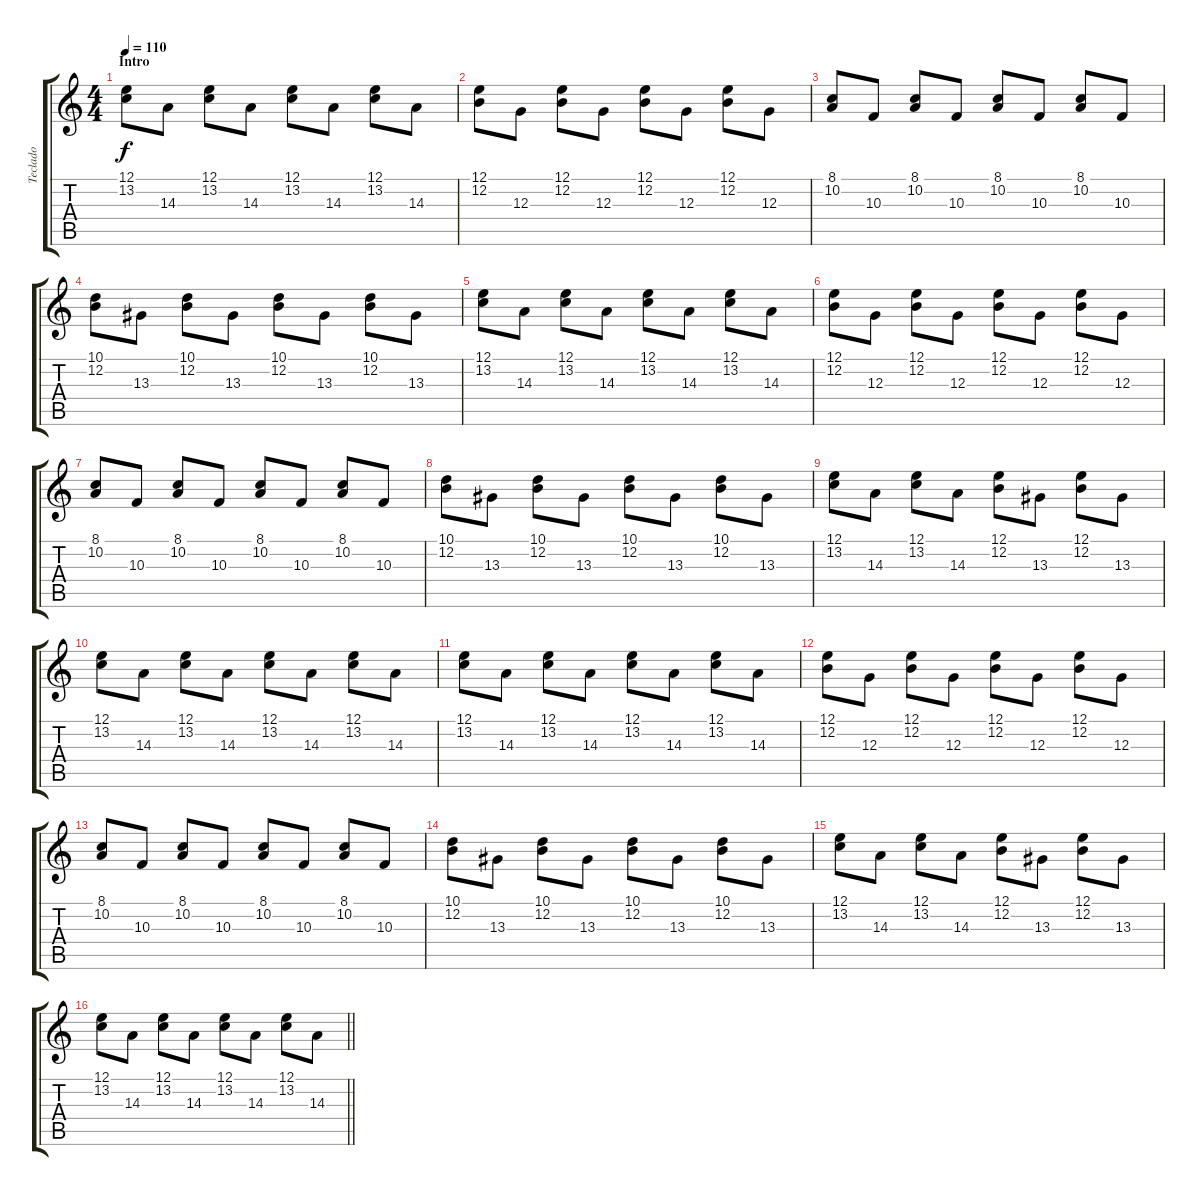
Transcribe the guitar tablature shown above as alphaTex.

\track ("Teclado" "Teclado") {instrument electricpiano1}
\staff {score tabs}
\tuning (E4 B3 G3 D3 A2 E2) {hide}
\ts (4 4)
\section ("" "Intro")
\tempo 110
\clef g2
\ks c
(12.1 13.2).8{dy f instrument electricpiano1} 14.3.8 (12.1 13.2).8 14.3.8 (12.1 13.2).8 14.3.8 (12.1 13.2).8 14.3.8 |
(12.1 12.2).8 12.3.8 (12.1 12.2).8 12.3.8 (12.1 12.2).8 12.3.8 (12.1 12.2).8 12.3.8 |
(8.1 10.2).8 10.3.8 (8.1 10.2).8 10.3.8 (8.1 10.2).8 10.3.8 (8.1 10.2).8 10.3.8 |
(10.1 12.2).8 13.3.8 (10.1 12.2).8 13.3.8 (10.1 12.2).8 13.3.8 (10.1 12.2).8 13.3.8 |
(12.1 13.2).8 14.3.8 (12.1 13.2).8 14.3.8 (12.1 13.2).8 14.3.8 (12.1 13.2).8 14.3.8 |
(12.1 12.2).8 12.3.8 (12.1 12.2).8 12.3.8 (12.1 12.2).8 12.3.8 (12.1 12.2).8 12.3.8 |
(8.1 10.2).8 10.3.8 (8.1 10.2).8 10.3.8 (8.1 10.2).8 10.3.8 (8.1 10.2).8 10.3.8 |
(10.1 12.2).8 13.3.8 (10.1 12.2).8 13.3.8 (10.1 12.2).8 13.3.8 (10.1 12.2).8 13.3.8 |
(12.1 13.2).8 14.3.8 (12.1 13.2).8 14.3.8 (12.1 12.2).8 13.3.8 (12.1 12.2).8 13.3.8 |
(12.1 13.2).8 14.3.8 (12.1 13.2).8 14.3.8 (12.1 13.2).8 14.3.8 (12.1 13.2).8 14.3.8 |
(12.1 13.2).8 14.3.8 (12.1 13.2).8 14.3.8 (12.1 13.2).8 14.3.8 (12.1 13.2).8 14.3.8 |
(12.1 12.2).8 12.3.8 (12.1 12.2).8 12.3.8 (12.1 12.2).8 12.3.8 (12.1 12.2).8 12.3.8 |
(8.1 10.2).8 10.3.8 (8.1 10.2).8 10.3.8 (8.1 10.2).8 10.3.8 (8.1 10.2).8 10.3.8 |
(10.1 12.2).8 13.3.8 (10.1 12.2).8 13.3.8 (10.1 12.2).8 13.3.8 (10.1 12.2).8 13.3.8 |
(12.1 13.2).8 14.3.8 (12.1 13.2).8 14.3.8 (12.1 12.2).8 13.3.8 (12.1 12.2).8 13.3.8 |
\barLineRight lightlight
(12.1 13.2).8 14.3.8 (12.1 13.2).8 14.3.8 (12.1 13.2).8 14.3.8 (12.1 13.2).8 14.3.8
